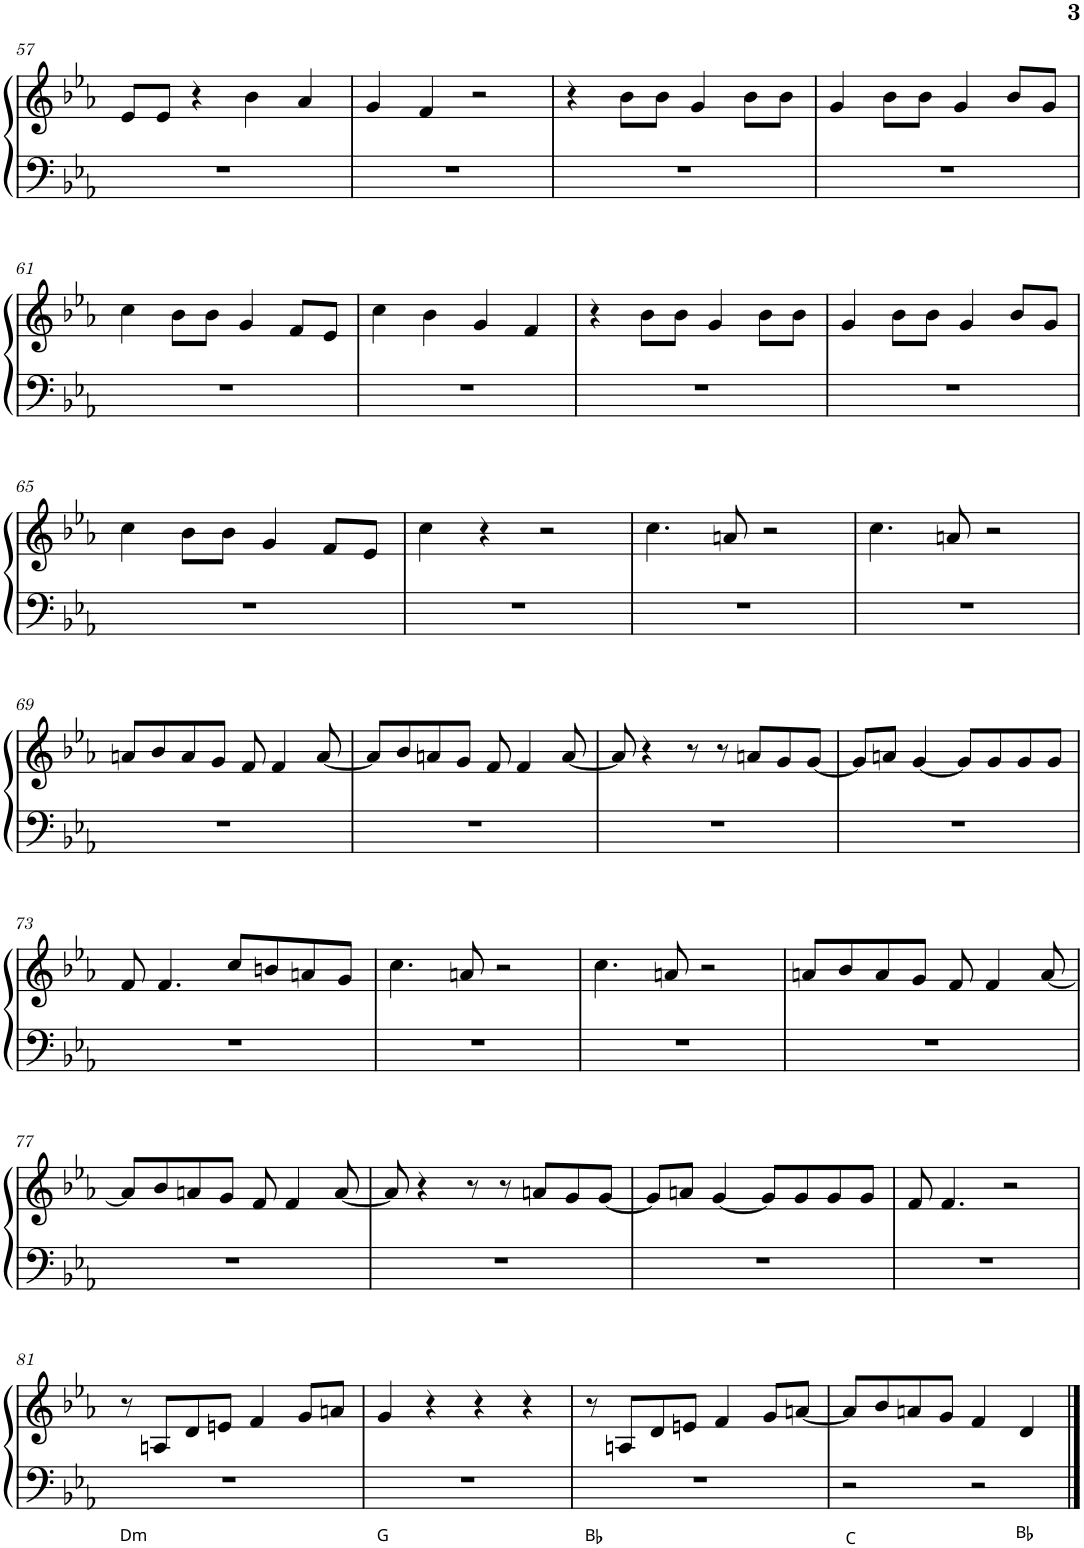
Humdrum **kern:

**kern	**kern
*part1	*part1
*staff2	*staff1
*I"Piano	*
*I'Pno.	*
!!LO:PB:g=z
*clefF4	*clefG2
*k[b-e-a-]	*k[b-e-a-]
*M4/4	*M4/4
=57	=57
1r	8e-/L
.	8e-/J
.	4r
.	4b-\
.	4a-/
=58	=58
1r	4g/
.	4f/
.	2r
=59	=59
1r	4r
.	8b-\L
.	8b-\J
.	4g/
.	8b-\L
.	8b-\J
=60	=60
1r	4g/
.	8b-\L
.	8b-\J
.	4g/
.	8b-/L
.	8g/J
!!LO:LB:g=z
=61	=61
1r	4cc\
.	8b-\L
.	8b-\J
.	4g/
.	8f/L
.	8e-/J
=62	=62
1r	4cc\
.	4b-\
.	4g/
.	4f/
=63	=63
1r	4r
.	8b-\L
.	8b-\J
.	4g/
.	8b-\L
.	8b-\J
=64	=64
1r	4g/
.	8b-\L
.	8b-\J
.	4g/
.	8b-/L
.	8g/J
!!LO:LB:g=z
=65	=65
1r	4cc\
.	8b-\L
.	8b-\J
.	4g/
.	8f/L
.	8e-/J
=66	=66
1r	4cc\
.	4r
.	2r
=67	=67
1r	4.cc\
.	8an/
.	2r
=68	=68
1r	4.cc\
.	8an/
.	2r
!!LO:LB:g=z
=69	=69
1r	8an/L
.	8b-/
.	8a/
.	8g/J
.	8f/
.	4f/
.	[8a/
=70	=70
1r	8a/L]
.	8b-/
.	8an/
.	8g/J
.	8f/
.	4f/
.	[8a/
=71	=71
1r	8a/]
.	4r
.	8r
.	8r
.	8an/L
.	8g/
.	[8g/J
=72	=72
1r	8g/L]
.	8an/J
.	[4g/
.	8g/L]
.	8g/
.	8g/
.	8g/J
!!LO:LB:g=z
=73	=73
1r	8f/
.	4.f/
.	8cc/L
.	8bn/
.	8an/
.	8g/J
=74	=74
1r	4.cc\
.	8an/
.	2r
=75	=75
1r	4.cc\
.	8an/
.	2r
=76	=76
1r	8an/L
.	8b-/
.	8a/
.	8g/J
.	8f/
.	4f/
.	[8a/
!!LO:LB:g=z
=77	=77
1r	8a/L]
.	8b-/
.	8an/
.	8g/J
.	8f/
.	4f/
.	[8a/
=78	=78
1r	8a/]
.	4r
.	8r
.	8r
.	8an/L
.	8g/
.	[8g/J
=79	=79
1r	8g/L]
.	8an/J
.	[4g/
.	8g/L]
.	8g/
.	8g/
.	8g/J
=80	=80
1r	8f/
.	4.f/
.	2r
!!LO:LB:g=z
=81	=81
1r	8r
.	8An/L
.	8d/
.	8en/J
.	4f/
.	8g/L
.	8an/J
=82	=82
1r	4g/
.	4r
.	4r
.	4r
=83	=83
1r	8r
.	8An/L
.	8d/
.	8en/J
.	4f/
.	8g/L
.	[8an/J
=84	=84
2r	8a/L]
.	8b-/
.	8an/
.	8g/J
2r	4f/
.	4d/
==	==
*-	*-
